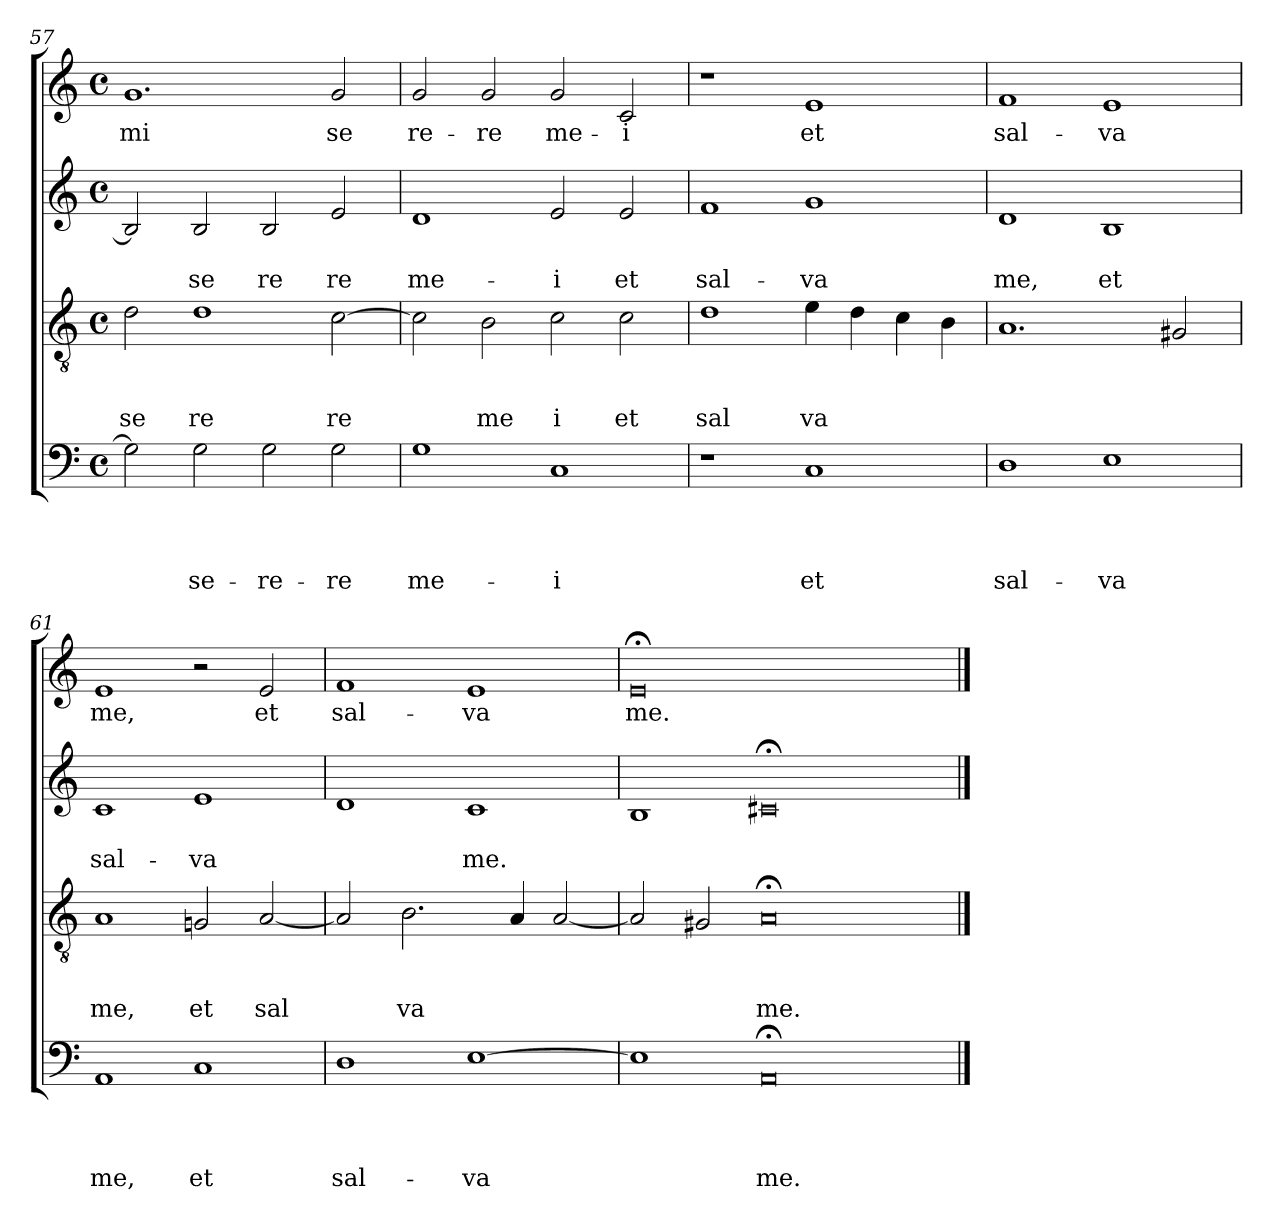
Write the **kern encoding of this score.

**kern	**text	**text	**text	**text	**kern	**text	**text	**text	**kern	**text	**text	**kern	**text
*part4	*part4	*part4	*part4	*part4	*part3	*part3	*part3	*part3	*part2	*part2	*part2	*part1	*part1
*staff4	*staff4	*staff4	*staff4	*staff4	*staff3	*staff3	*staff3	*staff3	*staff2	*staff2	*staff2	*staff1	*staff1
*clefF4	*	*	*	*	*clefGv2	*	*	*	*clefG2	*	*	*clefG2	*
*k[]	*	*	*	*	*k[]	*	*	*	*k[]	*	*	*k[]	*
*C:	*	*	*	*	*C:	*	*	*	*C:	*	*	*C:	*
*M4/4	*	*	*	*	*M4/4	*	*	*	*M4/4	*	*	*M4/4	*
*met(c)	*	*	*	*	*met(c)	*	*	*	*met(c)	*	*	*met(c)	*
=57	=57	=57	=57	=57	=57	=57	=57	=57	=57	=57	=57	=57	=57
!	!	!	!	!	!	!	!	!LO:LY:b	!	!	!	!	!LO:LY:b
2G\]	.	.	.	.	2d\	.	.	se	2B/]	.	.	1.g	mi
!	!	!	!	!LO:LY:b	!	!	!	!LO:LY:b	!	!	!LO:LY:b	!	!
2G\	.	.	.	-se-	1d	.	.	re	2B/	.	se	.	.
!	!	!	!	!LO:LY:b	!	!	!	!	!	!	!LO:LY:b	!	!
2G\	.	.	.	-re-	.	.	.	.	2B/	.	re	.	.
!	!	!	!	!LO:LY:b	!	!	!	!LO:LY:b	!	!	!LO:LY:b	!	!LO:LY:b
2G\	.	.	.	-re	[<2c\	.	.	re	2e/	.	re	2g/	se
!!LO:LB:g=z
=58	=58	=58	=58	=58	=58	=58	=58	=58	=58	=58	=58	=58	=58
!	!	!	!	!LO:LY:b	!	!	!	!	!	!	!LO:LY:b	!	!LO:LY:b
1G	.	.	.	me-	2c\]	.	.	.	1d	.	me-	2g/	re-
!	!	!	!	!	!	!	!	!LO:LY:b	!	!	!	!	!LO:LY:b
.	.	.	.	.	2B\	.	.	me	.	.	.	2g/	-re
!	!	!	!	!LO:LY:b	!	!	!	!LO:LY:b	!	!	!LO:LY:b	!	!LO:LY:b
1C	.	.	.	-i	2c\	.	.	i	2e/	.	-i	2g/	me-
!	!	!	!	!	!	!	!	!LO:LY:b	!	!	!LO:LY:b	!	!LO:LY:b
.	.	.	.	.	2c\	.	.	et	2e/	.	et	2c/	-i
=59	=59	=59	=59	=59	=59	=59	=59	=59	=59	=59	=59	=59	=59
!	!	!	!	!	!	!	!	!LO:LY:b	!	!	!LO:LY:b	!	!
1r	.	.	.	.	1d	.	.	sal	1f	.	sal-	1r	.
!	!	!	!	!LO:LY:b	!	!	!	!LO:LY:b	!	!	!LO:LY:b	!	!LO:LY:b
1C	.	.	.	et	4e\	.	.	va	1g	.	-va	1e	et
.	.	.	.	.	4d\	.	.	.	.	.	.	.	.
.	.	.	.	.	4c\	.	.	.	.	.	.	.	.
.	.	.	.	.	4B\	.	.	.	.	.	.	.	.
=60	=60	=60	=60	=60	=60	=60	=60	=60	=60	=60	=60	=60	=60
!	!	!	!	!LO:LY:b	!	!	!	!	!	!	!LO:LY:b	!	!LO:LY:b
1D	.	.	.	sal-	1.A	.	.	.	1d	.	me,	1f	sal-
!	!	!	!	!LO:LY:b	!	!	!	!	!	!	!LO:LY:b	!	!LO:LY:b
1E	.	.	.	-va	.	.	.	.	1B	.	et	1e	-va
.	.	.	.	.	2G#X/	.	.	.	.	.	.	.	.
=61	=61	=61	=61	=61	=61	=61	=61	=61	=61	=61	=61	=61	=61
!	!	!	!	!LO:LY:b	!	!	!	!LO:LY:b	!	!	!LO:LY:b	!	!LO:LY:b
1AA	.	.	.	me,	1A	.	.	me,	1c	.	sal-	1e	me,
!	!	!	!	!LO:LY:b	!	!	!	!LO:LY:b	!	!	!LO:LY:b	!	!
1C	.	.	.	et	2Gn/	.	.	et	1e	.	-va	2r	.
!	!	!	!	!	!	!	!	!LO:LY:b	!	!	!	!	!LO:LY:b
.	.	.	.	.	[<2A/	.	.	sal	.	.	.	2e/	et
=62	=62	=62	=62	=62	=62	=62	=62	=62	=62	=62	=62	=62	=62
!	!	!	!	!LO:LY:b	!	!	!	!	!	!	!	!	!LO:LY:b
1D	.	.	.	sal-	2A/]	.	.	.	1d	.	.	1f	sal-
!	!	!	!	!	!	!	!	!LO:LY:b	!	!	!	!	!
.	.	.	.	.	2.B\	.	.	va	.	.	.	.	.
!	!	!	!	!LO:LY:b	!	!	!	!	!	!	!LO:LY:b	!	!LO:LY:b
[>1E	.	.	.	-va	.	.	.	.	1c	.	me.	1e	-va
.	.	.	.	.	4A/	.	.	.	.	.	.	.	.
.	.	.	.	.	[<2A/	.	.	.	.	.	.	.	.
=63	=63	=63	=63	=63	=63	=63	=63	=63	=63	=63	=63	=63	=63
!	!	!	!	!	!	!	!	!	!	!	!	!	!LO:LY:b
1E]	.	.	.	.	2A/]	.	.	.	1B	.	.	0e;	me.
.	.	.	.	.	2G#X/	.	.	.	.	.	.	.	.
!	!	!	!	!LO:LY:b	!	!	!	!LO:LY:b	!	!	!	!	!
0AA;	.	.	.	me.	0A;	.	.	me.	0c#X;	.	.	.	.
.	.	.	.	.	.	.	.	.	.	.	.	1ryy	.
==	==	==	==	==	==	==	==	==	==	==	==	==	==
*-	*-	*-	*-	*-	*-	*-	*-	*-	*-	*-	*-	*-	*-
